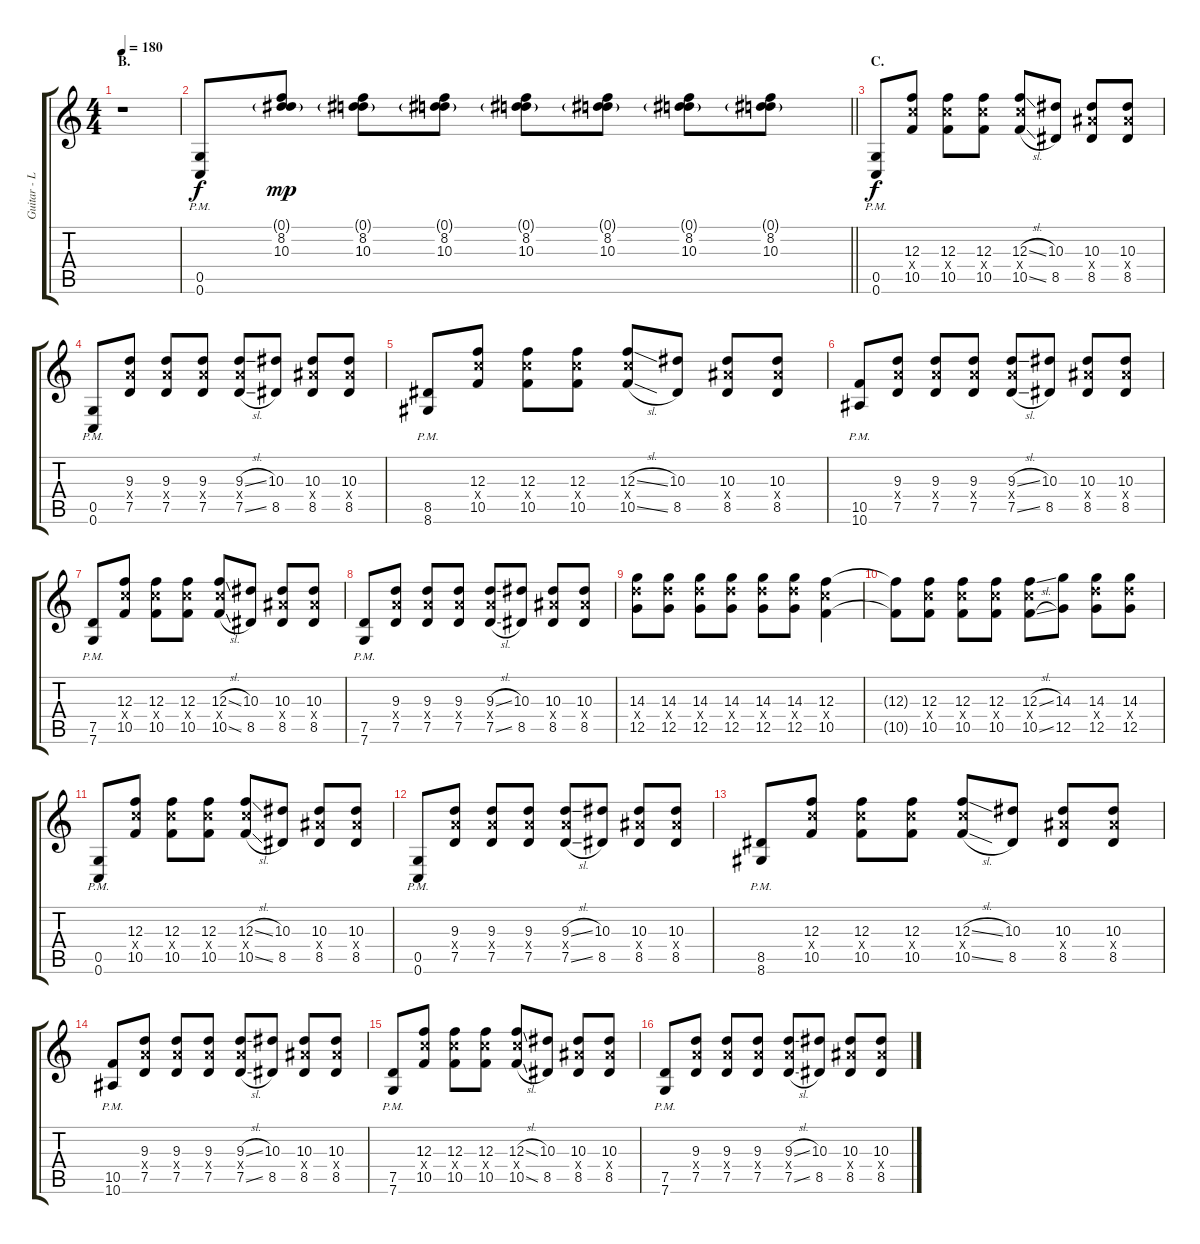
\track ("Guitar - Left" "Guitar - L") {instrument distortionguitar}
\staff {score tabs}
\tuning (D4 A3 F3 C3 G2 C2) {hide}
\ts (4 4)
\section ("" "B.")
\tempo 180
\clef g2
\ks c
r.1{dy f} |
\barLineRight lightlight
(0.5{pm} 0.6{pm}).8 (0.1{g} 8.2 10.3).8{dy mp} (0.1{g} 8.2 10.3).8 (0.1{g} 8.2 10.3).8 (0.1{g} 8.2 10.3).8 (0.1{g} 8.2 10.3).8 (0.1{g} 8.2 10.3).8 (0.1{g} 8.2 10.3).8 |
\section ("" "C.")
(0.5{pm} 0.6{pm}).8{dy f} (12.3 12.4{x} 10.5).8 (12.3 12.4{x} 10.5).8 (12.3 12.4{x} 10.5).8 (12.3{sl} 12.4{x} 10.5{sl}).8 (10.3 8.5).8 (10.3 10.4{x} 8.5).8 (10.3 10.4{x} 8.5).8 |
(0.5{pm} 0.6{pm}).8 (9.3 9.4{x} 7.5).8 (9.3 9.4{x} 7.5).8 (9.3 9.4{x} 7.5).8 (9.3{sl} 9.4{x} 7.5{sl}).8 (10.3 8.5).8 (10.3 10.4{x} 8.5).8 (10.3 10.4{x} 8.5).8 |
(8.5{pm} 8.6{pm}).8 (12.3 12.4{x} 10.5).8 (12.3 12.4{x} 10.5).8 (12.3 12.4{x} 10.5).8 (12.3{sl} 12.4{x} 10.5{sl}).8 (10.3 8.5).8 (10.3 10.4{x} 8.5).8 (10.3 10.4{x} 8.5).8 |
(10.5{pm} 10.6{pm}).8 (9.3 9.4{x} 7.5).8 (9.3 9.4{x} 7.5).8 (9.3 9.4{x} 7.5).8 (9.3{sl} 9.4{x} 7.5{sl}).8 (10.3 8.5).8 (10.3 10.4{x} 8.5).8 (10.3 10.4{x} 8.5).8 |
(7.5{pm} 7.6{pm}).8 (12.3 12.4{x} 10.5).8 (12.3 12.4{x} 10.5).8 (12.3 12.4{x} 10.5).8 (12.3{sl} 12.4{x} 10.5{sl}).8 (10.3 8.5).8 (10.3 10.4{x} 8.5).8 (10.3 10.4{x} 8.5).8 |
(7.5{pm} 7.6{pm}).8 (9.3 9.4{x} 7.5).8 (9.3 9.4{x} 7.5).8 (9.3 9.4{x} 7.5).8 (9.3{sl} 9.4{x} 7.5{sl}).8 (10.3 8.5).8 (10.3 10.4{x} 8.5).8 (10.3 10.4{x} 8.5).8 |
(14.3 14.4{x} 12.5).8 (14.3 14.4{x} 12.5).8 (14.3 14.4{x} 12.5).8 (14.3 14.4{x} 12.5).8 (14.3 14.4{x} 12.5).8 (14.3 14.4{x} 12.5).8 (12.3 12.4{x} 10.5).4 |
(12.3{t} 10.5{t}).8 (12.3 12.4{x} 10.5).8 (12.3 12.4{x} 10.5).8 (12.3 12.4{x} 10.5).8 (12.3{sl} 12.4{x} 10.5{sl}).8 (14.3 12.5).8 (14.3 14.4{x} 12.5).8 (14.3 14.4{x} 12.5).8 |
(0.5{pm} 0.6{pm}).8 (12.3 12.4{x} 10.5).8 (12.3 12.4{x} 10.5).8 (12.3 12.4{x} 10.5).8 (12.3{sl} 12.4{x} 10.5{sl}).8 (10.3 8.5).8 (10.3 10.4{x} 8.5).8 (10.3 10.4{x} 8.5).8 |
(0.5{pm} 0.6{pm}).8 (9.3 9.4{x} 7.5).8 (9.3 9.4{x} 7.5).8 (9.3 9.4{x} 7.5).8 (9.3{sl} 9.4{x} 7.5{sl}).8 (10.3 8.5).8 (10.3 10.4{x} 8.5).8 (10.3 10.4{x} 8.5).8 |
(8.5{pm} 8.6{pm}).8 (12.3 12.4{x} 10.5).8 (12.3 12.4{x} 10.5).8 (12.3 12.4{x} 10.5).8 (12.3{sl} 12.4{x} 10.5{sl}).8 (10.3 8.5).8 (10.3 10.4{x} 8.5).8 (10.3 10.4{x} 8.5).8 |
(10.5{pm} 10.6{pm}).8 (9.3 9.4{x} 7.5).8 (9.3 9.4{x} 7.5).8 (9.3 9.4{x} 7.5).8 (9.3{sl} 9.4{x} 7.5{sl}).8 (10.3 8.5).8 (10.3 10.4{x} 8.5).8 (10.3 10.4{x} 8.5).8 |
(7.5{pm} 7.6{pm}).8 (12.3 12.4{x} 10.5).8 (12.3 12.4{x} 10.5).8 (12.3 12.4{x} 10.5).8 (12.3{sl} 12.4{x} 10.5{sl}).8 (10.3 8.5).8 (10.3 10.4{x} 8.5).8 (10.3 10.4{x} 8.5).8 |
(7.5{pm} 7.6{pm}).8 (9.3 9.4{x} 7.5).8 (9.3 9.4{x} 7.5).8 (9.3 9.4{x} 7.5).8 (9.3{sl} 9.4{x} 7.5{sl}).8 (10.3 8.5).8 (10.3 10.4{x} 8.5).8 (10.3 10.4{x} 8.5).8
